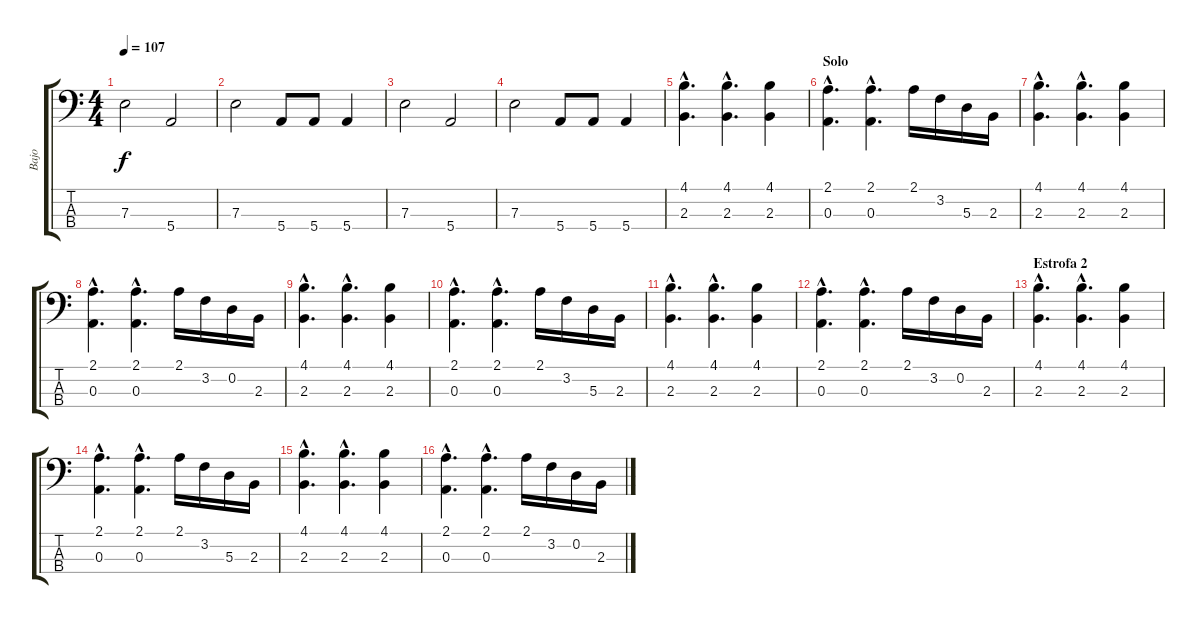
\track ("Bajo" "Bajo") {instrument fretlessbass}
\staff {score tabs}
\tuning (G2 D2 A1 E1) {hide}
\ts (4 4)
\tempo 107
\clef f4
\ks c
7.3.2{dy f} 5.4.2 |
7.3.2 5.4.8 5.4.8 5.4.4 |
7.3.2 5.4.2 |
7.3.2 5.4.8 5.4.8 5.4.4 |
(4.1{hac} 2.3{hac}).4{d} (4.1{hac} 2.3{hac}).4{d} (4.1 2.3).4 |
\section ("" "Solo")
(2.1{hac} 0.3{hac}).4{d} (2.1{hac} 0.3{hac}).4{d} 2.1.16 3.2.16 5.3.16 2.3.16 |
(4.1{hac} 2.3{hac}).4{d} (4.1{hac} 2.3{hac}).4{d} (4.1 2.3).4 |
(2.1{hac} 0.3{hac}).4{d} (2.1{hac} 0.3{hac}).4{d} 2.1.16 3.2.16 0.2.16 2.3.16 |
(4.1{hac} 2.3{hac}).4{d} (4.1{hac} 2.3{hac}).4{d} (4.1 2.3).4 |
(2.1{hac} 0.3{hac}).4{d} (2.1{hac} 0.3{hac}).4{d} 2.1.16 3.2.16 5.3.16 2.3.16 |
(4.1{hac} 2.3{hac}).4{d} (4.1{hac} 2.3{hac}).4{d} (4.1 2.3).4 |
(2.1{hac} 0.3{hac}).4{d} (2.1{hac} 0.3{hac}).4{d} 2.1.16 3.2.16 0.2.16 2.3.16 |
\section ("" "Estrofa 2")
(4.1{hac} 2.3{hac}).4{d} (4.1{hac} 2.3{hac}).4{d} (4.1 2.3).4 |
(2.1{hac} 0.3{hac}).4{d} (2.1{hac} 0.3{hac}).4{d} 2.1.16 3.2.16 5.3.16 2.3.16 |
(4.1{hac} 2.3{hac}).4{d} (4.1{hac} 2.3{hac}).4{d} (4.1 2.3).4 |
(2.1{hac} 0.3{hac}).4{d} (2.1{hac} 0.3{hac}).4{d} 2.1.16 3.2.16 0.2.16 2.3.16
